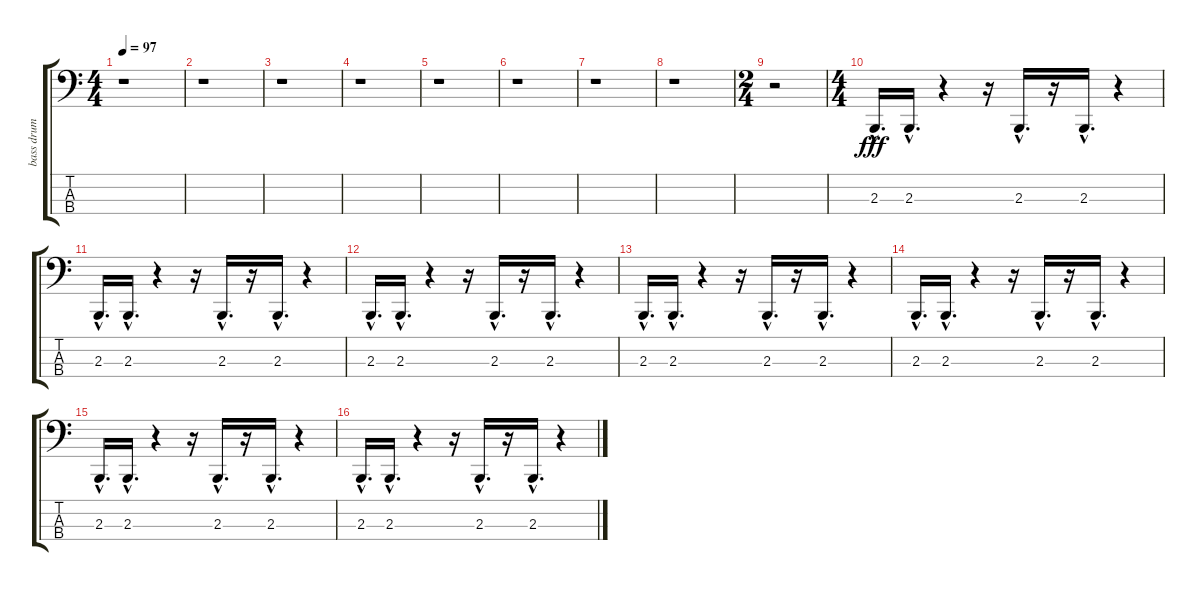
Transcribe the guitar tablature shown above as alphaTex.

\track ("bass drum" "bass drum") {instrument drawbarorgan}
\staff {score tabs}
\tuning (G2 D2 A1 E1) {hide}
\ts (4 4)
\tempo 97
\clef f4
\ks c
r.1{dy fff instrument drawbarorgan} |
r.1 |
r.1 |
r.1 |
r.1 |
r.1 |
r.1 |
r.1 |
\ts (2 4)
r.2 |
\ts (4 4)
2.3{hac}.16{d} 2.3{hac}.16{d} r.4 r.16 2.3{hac}.16{d} r.16 2.3{hac}.16{d} r.4 |
2.3{hac}.16{d} 2.3{hac}.16{d} r.4 r.16 2.3{hac}.16{d} r.16 2.3{hac}.16{d} r.4 |
2.3{hac}.16{d} 2.3{hac}.16{d} r.4 r.16 2.3{hac}.16{d} r.16 2.3{hac}.16{d} r.4 |
2.3{hac}.16{d} 2.3{hac}.16{d} r.4 r.16 2.3{hac}.16{d} r.16 2.3{hac}.16{d} r.4 |
2.3{hac}.16{d} 2.3{hac}.16{d} r.4 r.16 2.3{hac}.16{d} r.16 2.3{hac}.16{d} r.4 |
2.3{hac}.16{d} 2.3{hac}.16{d} r.4 r.16 2.3{hac}.16{d} r.16 2.3{hac}.16{d} r.4 |
2.3{hac}.16{d} 2.3{hac}.16{d} r.4 r.16 2.3{hac}.16{d} r.16 2.3{hac}.16{d} r.4
